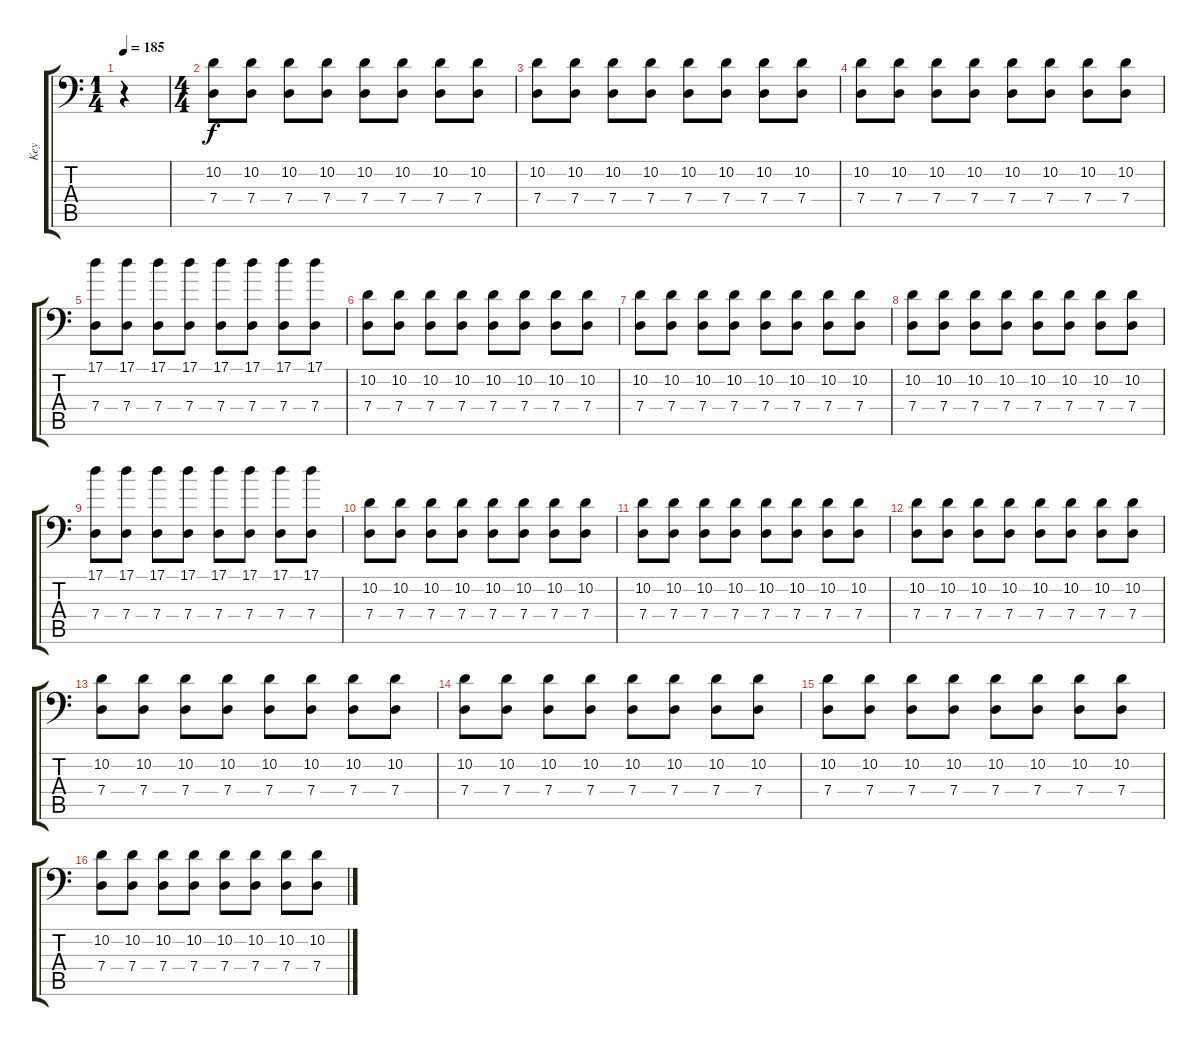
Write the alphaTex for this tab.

\track ("Key" "Key") {instrument lead2sawtooth}
\staff {score tabs}
\tuning (A3 E3 C3 G2 D2 A1) {hide}
\ts (1 4)
\tempo 185
\clef f4
\ks c
r.4{dy f volume 0 instrument lead2sawtooth} |
\ts (4 4)
(10.2 7.4).8{volume 16} (10.2 7.4).8 (10.2 7.4).8 (10.2 7.4).8 (10.2 7.4).8 (10.2 7.4).8 (10.2 7.4).8 (10.2 7.4).8 |
(10.2 7.4).8 (10.2 7.4).8 (10.2 7.4).8 (10.2 7.4).8 (10.2 7.4).8 (10.2 7.4).8 (10.2 7.4).8 (10.2 7.4).8 |
(10.2 7.4).8 (10.2 7.4).8 (10.2 7.4).8 (10.2 7.4).8 (10.2 7.4).8 (10.2 7.4).8 (10.2 7.4).8 (10.2 7.4).8 |
(17.1 7.4).8 (17.1 7.4).8 (17.1 7.4).8 (17.1 7.4).8 (17.1 7.4).8 (17.1 7.4).8 (17.1 7.4).8{volume 7} (17.1 7.4).8 |
(10.2 7.4).8{volume 16} (10.2 7.4).8 (10.2 7.4).8 (10.2 7.4).8 (10.2 7.4).8 (10.2 7.4).8 (10.2 7.4).8 (10.2 7.4).8 |
(10.2 7.4).8 (10.2 7.4).8 (10.2 7.4).8 (10.2 7.4).8 (10.2 7.4).8 (10.2 7.4).8 (10.2 7.4).8 (10.2 7.4).8 |
(10.2 7.4).8 (10.2 7.4).8 (10.2 7.4).8 (10.2 7.4).8 (10.2 7.4).8 (10.2 7.4).8 (10.2 7.4).8 (10.2 7.4).8 |
(17.1 7.4).8 (17.1 7.4).8 (17.1 7.4).8 (17.1 7.4).8 (17.1 7.4).8 (17.1 7.4).8 (17.1 7.4).8 (17.1 7.4).8 |
(10.2 7.4).8{volume 11} (10.2 7.4).8 (10.2 7.4).8 (10.2 7.4).8 (10.2 7.4).8 (10.2 7.4).8 (10.2 7.4).8 (10.2 7.4).8 |
(10.2 7.4).8 (10.2 7.4).8 (10.2 7.4).8 (10.2 7.4).8 (10.2 7.4).8 (10.2 7.4).8 (10.2 7.4).8 (10.2 7.4).8 |
(10.2 7.4).8 (10.2 7.4).8 (10.2 7.4).8 (10.2 7.4).8 (10.2 7.4).8 (10.2 7.4).8 (10.2 7.4).8 (10.2 7.4).8 |
(10.2 7.4).8 (10.2 7.4).8 (10.2 7.4).8 (10.2 7.4).8 (10.2 7.4).8 (10.2 7.4).8 (10.2 7.4).8 (10.2 7.4).8 |
(10.2 7.4).8 (10.2 7.4).8 (10.2 7.4).8 (10.2 7.4).8 (10.2 7.4).8 (10.2 7.4).8 (10.2 7.4).8 (10.2 7.4).8 |
(10.2 7.4).8 (10.2 7.4).8 (10.2 7.4).8 (10.2 7.4).8 (10.2 7.4).8 (10.2 7.4).8 (10.2 7.4).8 (10.2 7.4).8 |
(10.2 7.4).8 (10.2 7.4).8 (10.2 7.4).8 (10.2 7.4).8 (10.2 7.4).8 (10.2 7.4).8 (10.2 7.4).8 (10.2 7.4).8
